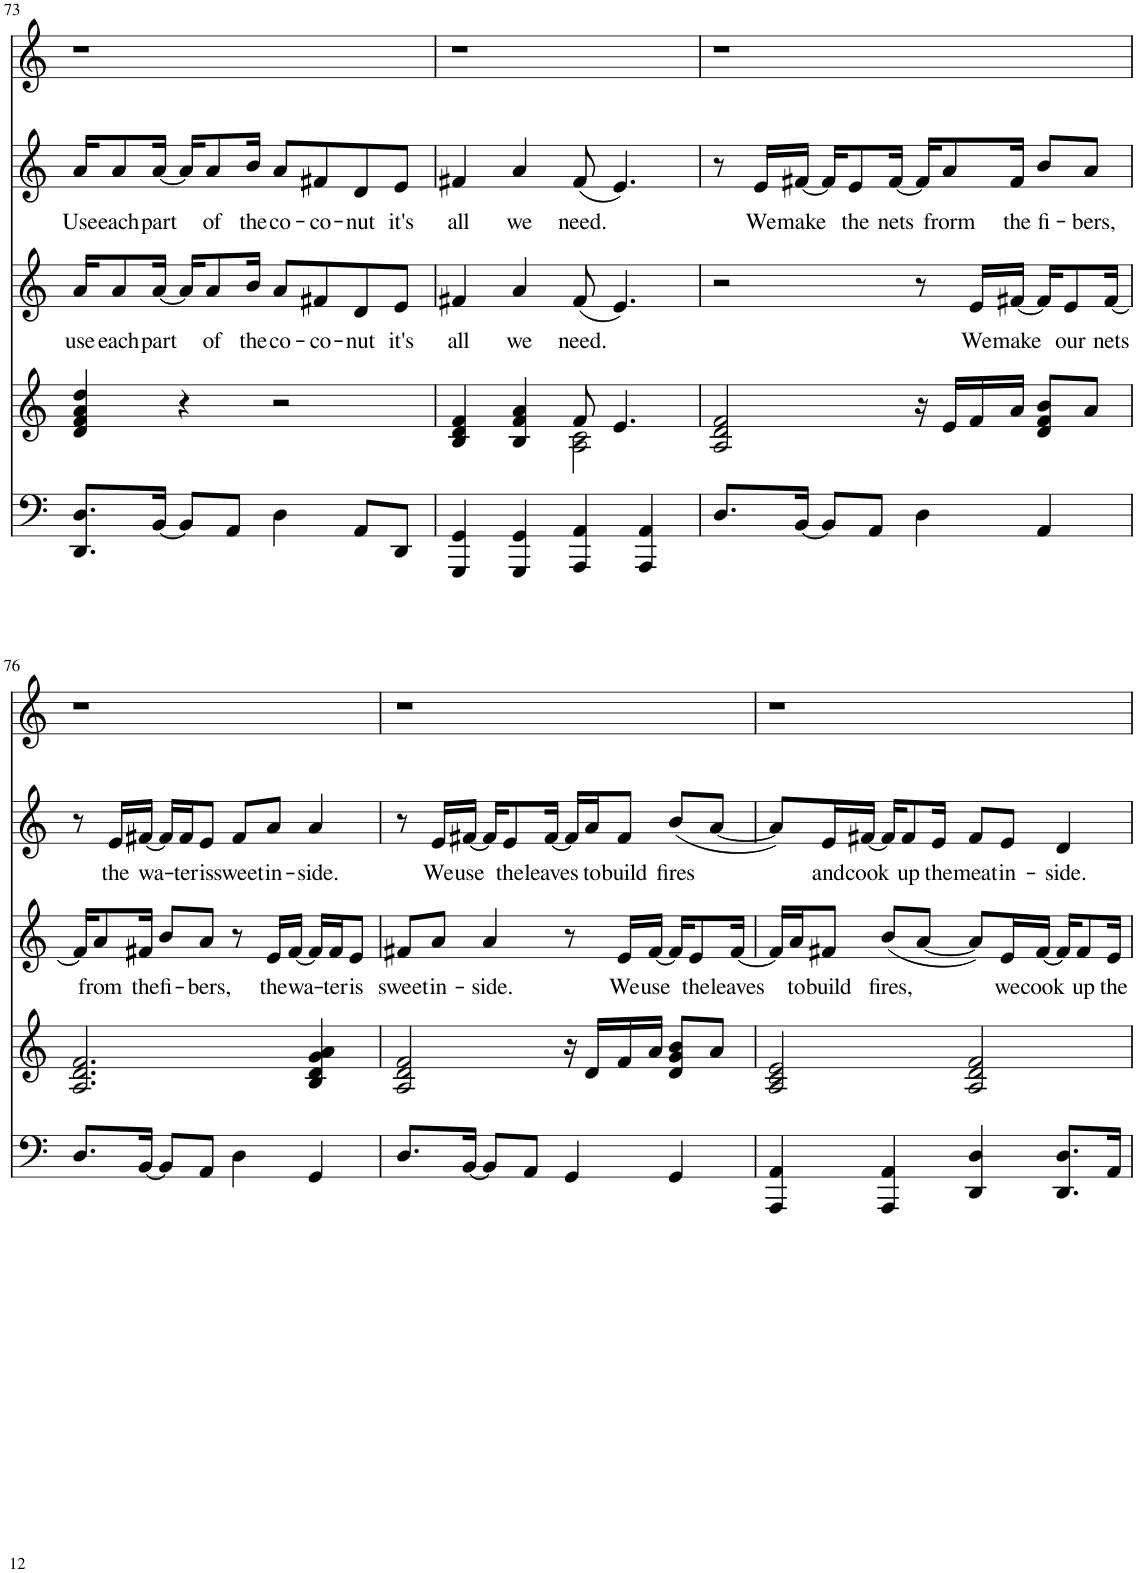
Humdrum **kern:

**kern	**kern	**kern	**text	**kern	**text	**kern
*part5	*part4	*part3	*part3	*part2	*part2	*part1
*staff5	*staff4	*staff3	*staff3	*staff2	*staff2	*staff1
*I"Piano	*I"Piano	*I"Part II	*	*I"Part I	*	*I"Solo
*I'Pno	*I'Pno	*	*	*	*	*
!!LO:PB:g=z
*clefF4	*clefG2	*clefG2	*	*clefG2	*	*clefG2
*k[]	*k[]	*k[]	*	*k[]	*	*k[]
*M4/4	*M4/4	*M4/4	*	*M4/4	*	*M4/4
=73	=73	=73	=73	=73	=73	=73
!	!	!	!LO:LY:b	!	!LO:LY:b	!
8.DD/ 8.D/L	4d/ 4f/ 4a/ 4dd/	16a/KL	use	16a/KL	Use	1r
!	!	!	!LO:LY:b	!	!LO:LY:b	!
.	.	8a/	each	8a/	each	.
!	!	!	!LO:LY:b	!	!LO:LY:b	!
[16BB/Jk	.	[16a/Jk	part	[16a/Jk	part	.
8BB/L]	4r	16a/KL]	.	16a/KL]	.	.
!	!	!	!LO:LY:b	!	!LO:LY:b	!
.	.	8a/	of	8a/	of	.
8AA/J	.	.	.	.	.	.
!	!	!	!LO:LY:b	!	!LO:LY:b	!
.	.	16b/Jk	the	16b/Jk	the	.
!	!	!	!LO:LY:b	!	!LO:LY:b	!
4D\	2r	8a/L	co-	8a/L	co-	.
!	!	!	!LO:LY:b	!	!LO:LY:b	!
.	.	8f#X/	-co-	8f#X/	-co-	.
!	!	!	!LO:LY:b	!	!LO:LY:b	!
8AA/L	.	8d/	-nut	8d/	-nut	.
!	!	!	!LO:LY:b	!	!LO:LY:b	!
8DD/J	.	8e/J	it's	8e/J	it's	.
=74	=74	=74	=74	=74	=74	=74
*	*^	*	*	*	*	*
!	!	!	!	!LO:LY:b	!	!LO:LY:b	!
4GGG/ 4GG/	4B/ 4d/ 4f/	2ryy	4f#X/	all	4f#X/	all	1r
!	!	!	!	!LO:LY:b	!	!LO:LY:b	!
4GGG/ 4GG/	4B/ 4f/ 4a/	.	4a/	we	4a/	we	.
!	!	!	!	!LO:LY:b	!	!LO:LY:b	!
4AAA/ 4AA/	8f/	2A\ 2c\	(8f#/	need.	(8f#/	need.	.
.	4.e/	.	4.e/)	.	4.e/)	.	.
4AAA/ 4AA/	.	.	.	.	.	.	.
*	*v	*v	*	*	*	*	*
=75	=75	=75	=75	=75	=75	=75
8.D/L	2A/ 2d/ 2f/	2r	.	8r	.	1r
!	!	!	!	!	!LO:LY:b	!
.	.	.	.	16e/LL	We	.
!	!	!	!	!	!LO:LY:b	!
[16BB/Jk	.	.	.	[16f#X/JJ	make	.
8BB/L]	.	.	.	16f#/KL]	.	.
!	!	!	!	!	!LO:LY:b	!
.	.	.	.	8e/	the	.
8AA/J	.	.	.	.	.	.
!	!	!	!	!	!LO:LY:b	!
.	.	.	.	[16f#/Jk	nets	.
4D\	16r	8r	.	16f#/KL]	.	.
!	!	!	!	!	!LO:LY:b	!
.	16e/LL	.	.	8a/	frorm	.
!	!	!	!LO:LY:b	!	!	!
.	16f/	16e/LL	We	.	.	.
!	!	!	!LO:LY:b	!	!LO:LY:b	!
.	16a/JJ	[16f#X/JJ	make	16f#/Jk	the	.
!	!	!	!	!	!LO:LY:b	!
4AA/	8d/ 8f/ 8b/L	16f#/KL]	.	8b/L	fi-	.
!	!	!	!LO:LY:b	!	!	!
.	.	8e/	our	.	.	.
!	!	!	!	!	!LO:LY:b	!
.	8a/J	.	.	8a/J	-bers,	.
!	!	!	!LO:LY:b	!	!	!
.	.	[16f#/Jk	nets	.	.	.
!!LO:LB:g=z
=76	=76	=76	=76	=76	=76	=76
8.D/L	2.A/ 2.d/ 2.f/	16f#/KL]	.	8r	.	1r
!	!	!	!LO:LY:b	!	!	!
.	.	8a/	from	.	.	.
!	!	!	!	!	!LO:LY:b	!
.	.	.	.	16e/LL	the	.
!	!	!	!LO:LY:b	!	!LO:LY:b	!
[16BB/Jk	.	16f#X/Jk	the	[16f#X/JJ	wa-	.
!	!	!	!LO:LY:b	!	!	!
8BB/L]	.	8b/L	fi-	16f#/LL]	.	.
!	!	!	!	!	!LO:LY:b	!
.	.	.	.	16f#/J	-ter	.
!	!	!	!LO:LY:b	!	!LO:LY:b	!
8AA/J	.	8a/J	-bers,	8e/J	is	.
!	!	!	!	!	!LO:LY:b	!
4D\	.	8r	.	8f#/L	sweet	.
!	!	!	!LO:LY:b	!	!LO:LY:b	!
.	.	16e/LL	the	8a/J	in-	.
!	!	!	!LO:LY:b	!	!	!
.	.	[16f#/JJ	wa-	.	.	.
!	!	!	!	!	!LO:LY:b	!
4GG/	4B/ 4d/ 4g/ 4a/	16f#/LL]	.	4a/	-side.	.
!	!	!	!LO:LY:b	!	!	!
.	.	16f#/J	-ter	.	.	.
!	!	!	!LO:LY:b	!	!	!
.	.	8e/J	is	.	.	.
=77	=77	=77	=77	=77	=77	=77
!	!	!	!LO:LY:b	!	!	!
8.D/L	2A/ 2d/ 2f/	8f#X/L	sweet	8r	.	1r
!	!	!	!LO:LY:b	!	!LO:LY:b	!
.	.	8a/J	in-	16e/LL	We	.
!	!	!	!	!	!LO:LY:b	!
[16BB/Jk	.	.	.	[16f#X/JJ	use	.
!	!	!	!LO:LY:b	!	!	!
8BB/L]	.	4a/	-side.	16f#/KL]	.	.
!	!	!	!	!	!LO:LY:b	!
.	.	.	.	8e/	the	.
8AA/J	.	.	.	.	.	.
!	!	!	!	!	!LO:LY:b	!
.	.	.	.	[16f#/Jk	leaves	.
4GG/	16r	8r	.	16f#/LL]	.	.
!	!	!	!	!	!LO:LY:b	!
.	16d/LL	.	.	16a/J	to	.
!	!	!	!LO:LY:b	!	!LO:LY:b	!
.	16f/	16e/LL	We	8f#/J	build	.
!	!	!	!LO:LY:b	!	!	!
.	16a/JJ	[16f#/JJ	use	.	.	.
!	!	!	!	!	!LO:LY:b	!
4GG/	8d/ 8g/ 8b/L	16f#/KL]	.	(8b/L	fires	.
!	!	!	!LO:LY:b	!	!	!
.	.	8e/	the	.	.	.
.	8a/J	.	.	[8a/J	.	.
!	!	!	!LO:LY:b	!	!	!
.	.	[16f#/Jk	leaves	.	.	.
=78	=78	=78	=78	=78	=78	=78
4AAA/ 4AA/	2A/ 2c/ 2e/	16f#/LL]	.	8a/L])	.	1r
!	!	!	!LO:LY:b	!	!	!
.	.	16a/J	to	.	.	.
!	!	!	!LO:LY:b	!	!LO:LY:b	!
.	.	8f#X/J	build	16e/L	and	.
!	!	!	!	!	!LO:LY:b	!
.	.	.	.	[16f#X/JJ	cook	.
!	!	!	!LO:LY:b	!	!	!
4AAA/ 4AA/	.	(8b/L	fires,	16f#/KL]	.	.
!	!	!	!	!	!LO:LY:b	!
.	.	.	.	8f#/	up	.
.	.	[8a/J	.	.	.	.
!	!	!	!	!	!LO:LY:b	!
.	.	.	.	16e/Jk	the	.
!	!	!	!	!	!LO:LY:b	!
4DD/ 4D/	2A/ 2d/ 2f/	8a/L])	.	8f#/L	meat	.
!	!	!	!LO:LY:b	!	!LO:LY:b	!
.	.	16e/L	we	8e/J	in-	.
!	!	!	!LO:LY:b	!	!	!
.	.	[16f#/JJ	cook	.	.	.
!	!	!	!	!	!LO:LY:b	!
8.DD/ 8.D/L	.	16f#/KL]	.	4d/	-side.	.
!	!	!	!LO:LY:b	!	!	!
.	.	8f#/	up	.	.	.
!	!	!	!LO:LY:b	!	!	!
16AA/Jk	.	16e/Jk	the	.	.	.
=	=	=	=	=	=	=
*-	*-	*-	*-	*-	*-	*-
